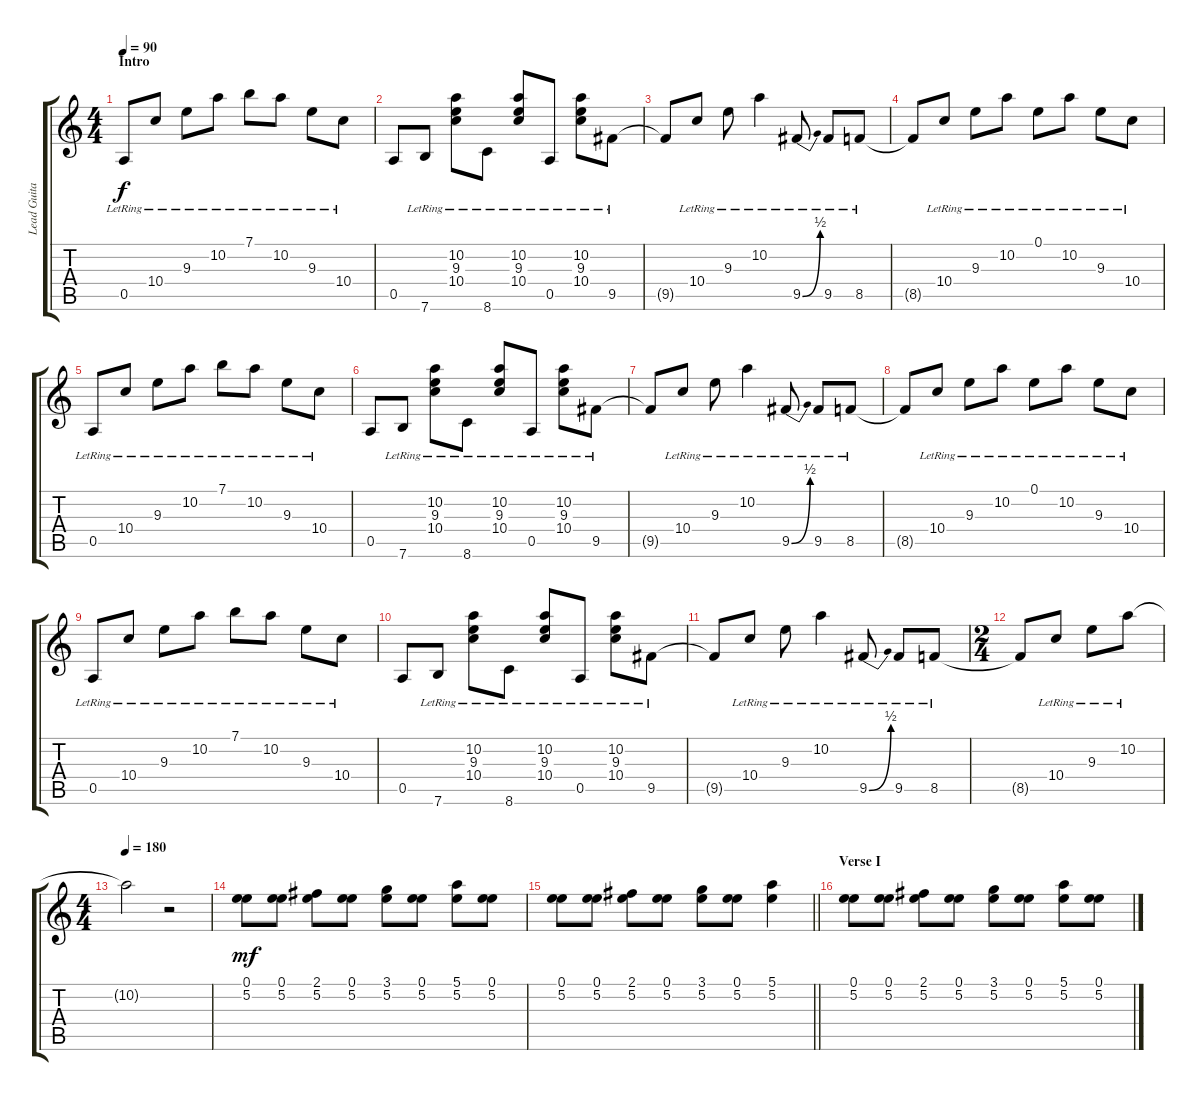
\track ("Lead Guitar" "Lead Guita") {instrument electricguitarclean}
\staff {score tabs}
\tuning (E4 B3 G3 D3 A2 E2) {hide}
\ts (4 4)
\section ("" "Intro")
\tempo 90
\clef g2
\ks aminor
0.5{lr}.8{dy f instrument electricguitarclean} 10.4{lr}.8 9.3{lr}.8 10.2{lr}.8 7.1{lr}.8 10.2{lr}.8 9.3{lr}.8 10.4{lr}.8 |
0.5.8 7.6{lr}.8 (10.2{lr} 9.3{lr} 10.4).8 8.6{lr}.8 (10.2{lr} 9.3{lr} 10.4).8 0.5{lr}.8 (10.2{lr} 9.3{lr} 10.4).8 9.5{lr}.8 |
9.5{t}.8 10.4{lr}.8 9.3{lr}.8 10.2{lr}.4 9.5{be (bend 0 0 60 2) lr}.8 9.5{lr}.8 8.5{lr}.8 |
8.5{t}.8 10.4{lr}.8 9.3{lr}.8 10.2{lr}.8 0.1{lr}.8 10.2{lr}.8 9.3{lr}.8 10.4{lr}.8 |
0.5{lr}.8 10.4{lr}.8 9.3{lr}.8 10.2{lr}.8 7.1{lr}.8 10.2{lr}.8 9.3{lr}.8 10.4{lr}.8 |
0.5.8 7.6{lr}.8 (10.2{lr} 9.3{lr} 10.4).8 8.6{lr}.8 (10.2{lr} 9.3{lr} 10.4).8 0.5{lr}.8 (10.2{lr} 9.3{lr} 10.4).8 9.5{lr}.8 |
9.5{t}.8 10.4{lr}.8 9.3{lr}.8 10.2{lr}.4 9.5{be (bend 0 0 60 2) lr}.8 9.5{lr}.8 8.5{lr}.8 |
8.5{t}.8 10.4{lr}.8 9.3{lr}.8 10.2{lr}.8 0.1{lr}.8 10.2{lr}.8 9.3{lr}.8 10.4{lr}.8 |
0.5{lr}.8 10.4{lr}.8 9.3{lr}.8 10.2{lr}.8 7.1{lr}.8 10.2{lr}.8 9.3{lr}.8 10.4{lr}.8 |
0.5.8 7.6{lr}.8 (10.2{lr} 9.3{lr} 10.4).8 8.6{lr}.8 (10.2{lr} 9.3{lr} 10.4).8 0.5{lr}.8 (10.2{lr} 9.3{lr} 10.4).8 9.5{lr}.8 |
9.5{t}.8 10.4{lr}.8 9.3{lr}.8 10.2{lr}.4 9.5{be (bend 0 0 60 2) lr}.8 9.5{lr}.8 8.5{lr}.8 |
\ts (2 4)
8.5{t}.8 10.4{lr}.8 9.3{lr}.8 10.2{lr}.8 |
\ts (4 4)
\tempo 180
10.2{t}.2 r.2 |
(0.1 5.2).8{dy mf instrument distortionguitar} (0.1 5.2).8 (2.1 5.2).8 (0.1 5.2).8 (3.1 5.2).8 (0.1 5.2).8 (5.1 5.2).8 (0.1 5.2).8 |
\barLineRight lightlight
(0.1 5.2).8 (0.1 5.2).8 (2.1 5.2).8 (0.1 5.2).8 (3.1 5.2).8 (0.1 5.2).8 (5.1 5.2).4 |
\section ("" "Verse I")
(0.1 5.2).8 (0.1 5.2).8 (2.1 5.2).8 (0.1 5.2).8 (3.1 5.2).8 (0.1 5.2).8 (5.1 5.2).8 (0.1 5.2).8
